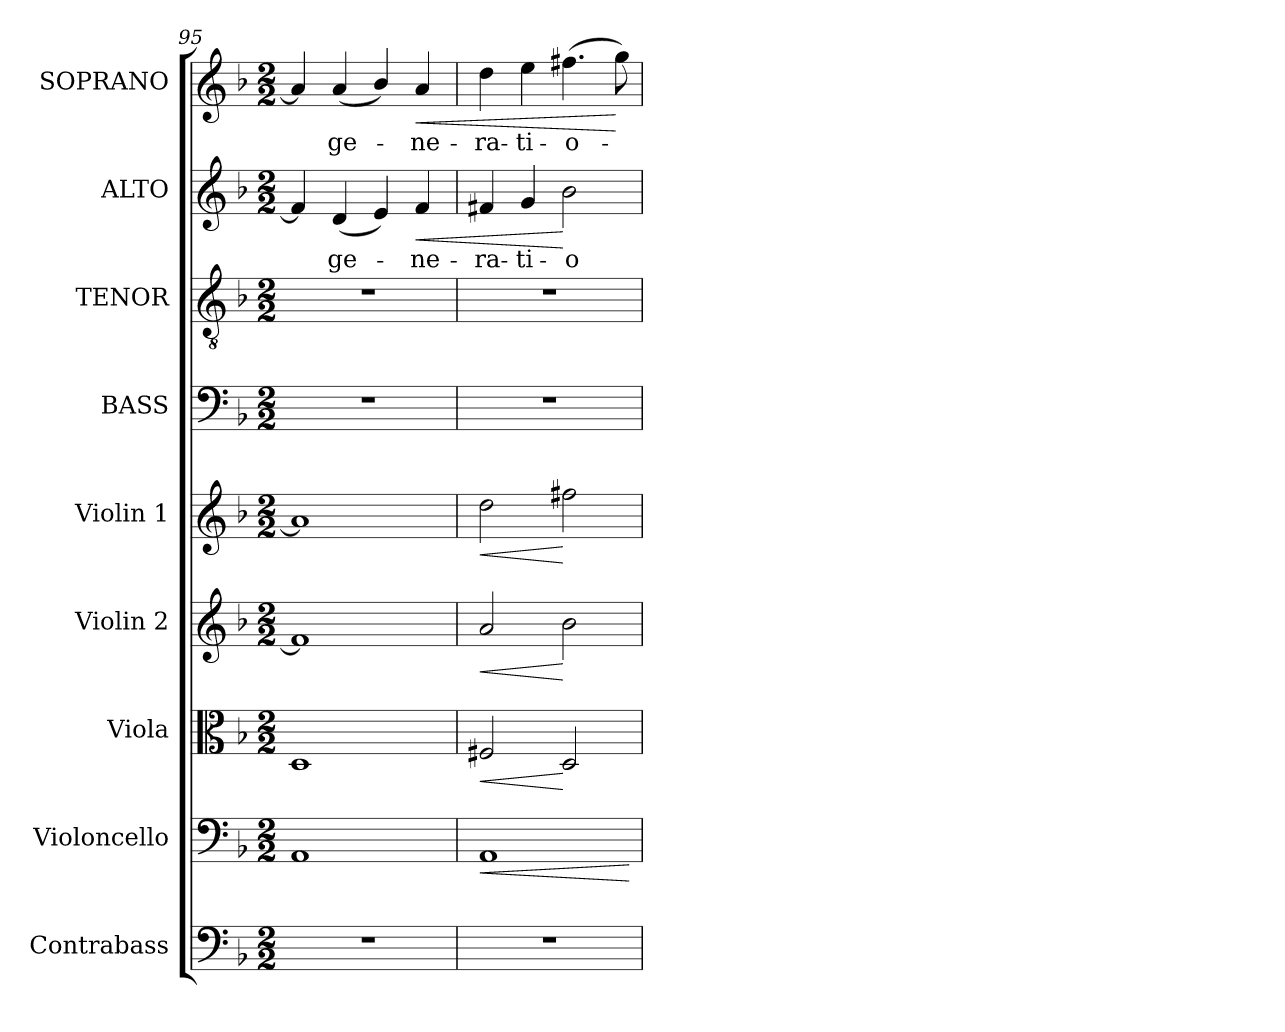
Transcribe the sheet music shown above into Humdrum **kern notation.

**kern	**kern	**dynam	**kern	**dynam	**kern	**dynam	**kern	**dynam	**kern	**kern	**kern	**text	**dynam	**kern	**text	**dynam
*part9	*part8	*part8	*part7	*part7	*part6	*part6	*part5	*part5	*part4	*part3	*part2	*part2	*part2	*part1	*part1	*part1
*staff9	*staff8	*staff8	*staff7	*staff7	*staff6	*staff6	*staff5	*staff5	*staff4	*staff3	*staff2	*staff2	*staff2	*staff1	*staff1	*staff1
*I"Contrabass	*I"Violoncello	*	*I"Viola	*	*I"Violin 2	*	*I"Violin 1	*	*I"BASS	*I"TENOR	*I"ALTO	*	*	*I"SOPRANO	*	*
*I'Cb.	*I'Vc.	*	*I'Vla.	*	*I'Vln. 2	*	*I'Vln. 1	*	*I'B.	*I'T.	*I'A.	*	*	*I'S.	*	*
*clefF4	*clefF4	*	*clefC3	*	*clefG2	*	*clefG2	*	*clefF4	*clefGv2	*clefG2	*	*	*clefG2	*	*
*ITrd7c12	*	*	*	*	*	*	*	*	*	*ITrd7c12	*	*	*	*	*	*
*k[b-]	*k[b-]	*	*k[b-]	*	*k[b-]	*	*k[b-]	*	*k[b-]	*k[b-]	*k[b-]	*	*	*k[b-]	*	*
*F:	*F:	*	*F:	*	*F:	*	*F:	*	*F:	*F:	*F:	*	*	*F:	*	*
*M2/2	*M2/2	*	*M2/2	*	*M2/2	*	*M2/2	*	*M2/2	*M2/2	*M2/2	*	*	*M2/2	*	*
=95	=95	=95	=95	=95	=95	=95	=95	=95	=95	=95	=95	=95	=95	=95	=95	=95
1r	1AAi	.	1Di	.	1fi]	.	1ai]	.	1r	1r	4fi/]	.	.	4ai/]	.	.
!	!	!	!	!	!	!	!	!	!	!	!	!LO:LY:b:color=#000000	!	!	!	!
!	!	!	!	!	!	!	!	!	!	!	!	!	!	!	!LO:LY:b:color=#000000	!
.	.	.	.	.	.	.	.	.	.	.	(4di/	ge-	.	(4ai/	ge-	.
.	.	.	.	.	.	.	.	.	.	.	4ei/)	.	.	4b-i/)	.	.
!	!	!	!	!	!	!	!	!	!	!	!	!LO:LY:b:color=#000000	!LO:HP:b	!	!	!
!	!	!	!	!	!	!	!	!	!	!	!	!	!	!	!LO:LY:b:color=#000000	!LO:HP:b
.	.	.	.	.	.	.	.	.	.	.	4fi/	-ne-	<	4ai/	-ne-	<
!!LO:LB:g=z
=96	=96	=96	=96	=96	=96	=96	=96	=96	=96	=96	=96	=96	=96	=96	=96	=96
!	!	!LO:HP:b	!	!LO:HP:b	!	!LO:HP:b	!	!LO:HP:b	!	!	!	!	!	!	!	!
!	!	!	!	!	!	!	!	!	!	!	!	!LO:LY:b:color=#000000	!	!	!	!
!	!	!	!	!	!	!	!	!	!	!	!	!	!	!	!LO:LY:b:color=#000000	!
1r	1AAi	<	2F#Xi/	<	2ai/	<	2ddi\	<	1r	1r	4f#Xi/	-ra-	.	4ddi\	-ra-	.
!	!	!	!	!	!	!	!	!	!	!	!	!LO:LY:b:color=#000000	!	!	!	!
!	!	!	!	!	!	!	!	!	!	!	!	!	!	!	!LO:LY:b:color=#000000	!
.	.	.	.	.	.	.	.	.	.	.	4gi/	-ti-	.	4eei\	-ti-	.
!	!	!	!	!	!	!	!	!	!	!	!	!LO:LY:b:color=#000000	!	!	!	!
!	!	!	!	!	!	!	!	!	!	!	!	!	!	!	!LO:LY:b:color=#000000	!
.	.	.	2Di/	[	2b-i\	[	2ff#Xi\	[	.	.	2b-i\	-o-	[	(4.ff#Xi\	-o-	.
.	.	.	.	.	.	.	.	.	.	.	.	.	.	8ggi\)	.	[
.	.	[	.	.	.	.	.	.	.	.	.	.	.	.	.	.
=	=	=	=	=	=	=	=	=	=	=	=	=	=	=	=	=
*-	*-	*-	*-	*-	*-	*-	*-	*-	*-	*-	*-	*-	*-	*-	*-	*-
